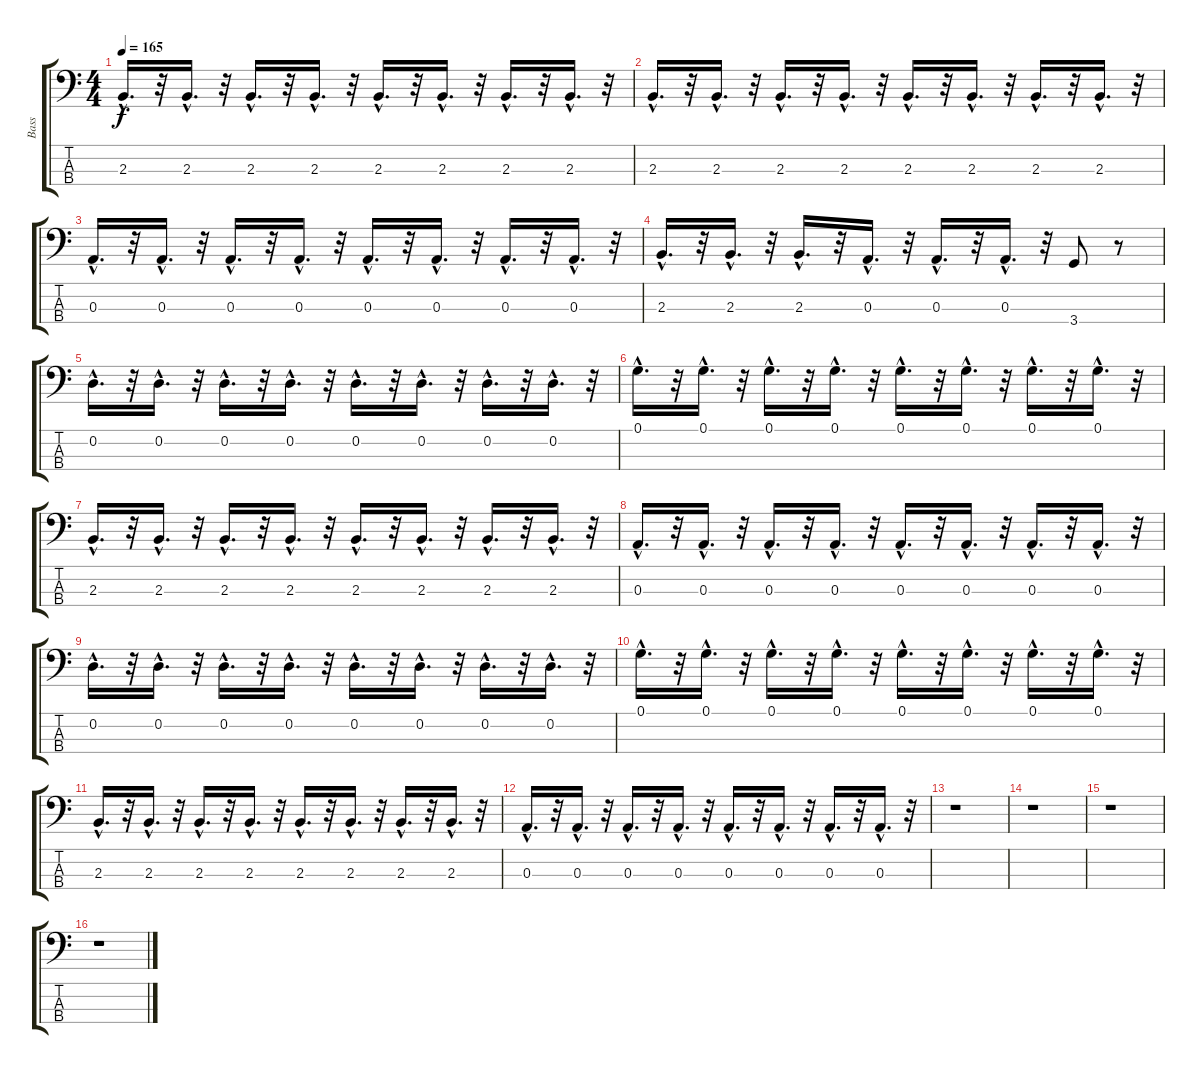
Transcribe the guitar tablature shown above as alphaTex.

\track ("Bass" "Bass") {instrument electricbassfinger}
\staff {score tabs}
\tuning (G2 D2 A1 E1) {hide}
\ts (4 4)
\tempo 165
\clef f4
\ks c
2.3{hac}.16{d dy f} r.32 2.3{hac}.16{d} r.32 2.3{hac}.16{d} r.32 2.3{hac}.16{d} r.32 2.3{hac}.16{d} r.32 2.3{hac}.16{d} r.32 2.3{hac}.16{d} r.32 2.3{hac}.16{d} r.32 |
2.3{hac}.16{d} r.32 2.3{hac}.16{d} r.32 2.3{hac}.16{d} r.32 2.3{hac}.16{d} r.32 2.3{hac}.16{d} r.32 2.3{hac}.16{d} r.32 2.3{hac}.16{d} r.32 2.3{hac}.16{d} r.32 |
0.3{hac}.16{d} r.32 0.3{hac}.16{d} r.32 0.3{hac}.16{d} r.32 0.3{hac}.16{d} r.32 0.3{hac}.16{d} r.32 0.3{hac}.16{d} r.32 0.3{hac}.16{d} r.32 0.3{hac}.16{d} r.32 |
2.3{hac}.16{d} r.32 2.3{hac}.16{d} r.32 2.3{hac}.16{d} r.32 0.3{hac}.16{d} r.32 0.3{hac}.16{d} r.32 0.3{hac}.16{d} r.32 3.4.8 r.8 |
0.2{hac}.16{d} r.32 0.2{hac}.16{d} r.32 0.2{hac}.16{d} r.32 0.2{hac}.16{d} r.32 0.2{hac}.16{d} r.32 0.2{hac}.16{d} r.32 0.2{hac}.16{d} r.32 0.2{hac}.16{d} r.32 |
0.1{hac}.16{d} r.32 0.1{hac}.16{d} r.32 0.1{hac}.16{d} r.32 0.1{hac}.16{d} r.32 0.1{hac}.16{d} r.32 0.1{hac}.16{d} r.32 0.1{hac}.16{d} r.32 0.1{hac}.16{d} r.32 |
2.3{hac}.16{d} r.32 2.3{hac}.16{d} r.32 2.3{hac}.16{d} r.32 2.3{hac}.16{d} r.32 2.3{hac}.16{d} r.32 2.3{hac}.16{d} r.32 2.3{hac}.16{d} r.32 2.3{hac}.16{d} r.32 |
0.3{hac}.16{d} r.32 0.3{hac}.16{d} r.32 0.3{hac}.16{d} r.32 0.3{hac}.16{d} r.32 0.3{hac}.16{d} r.32 0.3{hac}.16{d} r.32 0.3{hac}.16{d} r.32 0.3{hac}.16{d} r.32 |
0.2{hac}.16{d} r.32 0.2{hac}.16{d} r.32 0.2{hac}.16{d} r.32 0.2{hac}.16{d} r.32 0.2{hac}.16{d} r.32 0.2{hac}.16{d} r.32 0.2{hac}.16{d} r.32 0.2{hac}.16{d} r.32 |
0.1{hac}.16{d} r.32 0.1{hac}.16{d} r.32 0.1{hac}.16{d} r.32 0.1{hac}.16{d} r.32 0.1{hac}.16{d} r.32 0.1{hac}.16{d} r.32 0.1{hac}.16{d} r.32 0.1{hac}.16{d} r.32 |
2.3{hac}.16{d} r.32 2.3{hac}.16{d} r.32 2.3{hac}.16{d} r.32 2.3{hac}.16{d} r.32 2.3{hac}.16{d} r.32 2.3{hac}.16{d} r.32 2.3{hac}.16{d} r.32 2.3{hac}.16{d} r.32 |
0.3{hac}.16{d} r.32 0.3{hac}.16{d} r.32 0.3{hac}.16{d} r.32 0.3{hac}.16{d} r.32 0.3{hac}.16{d} r.32 0.3{hac}.16{d} r.32 0.3{hac}.16{d} r.32 0.3{hac}.16{d} r.32 |
r.1 |
r.1 |
r.1 |
r.1
